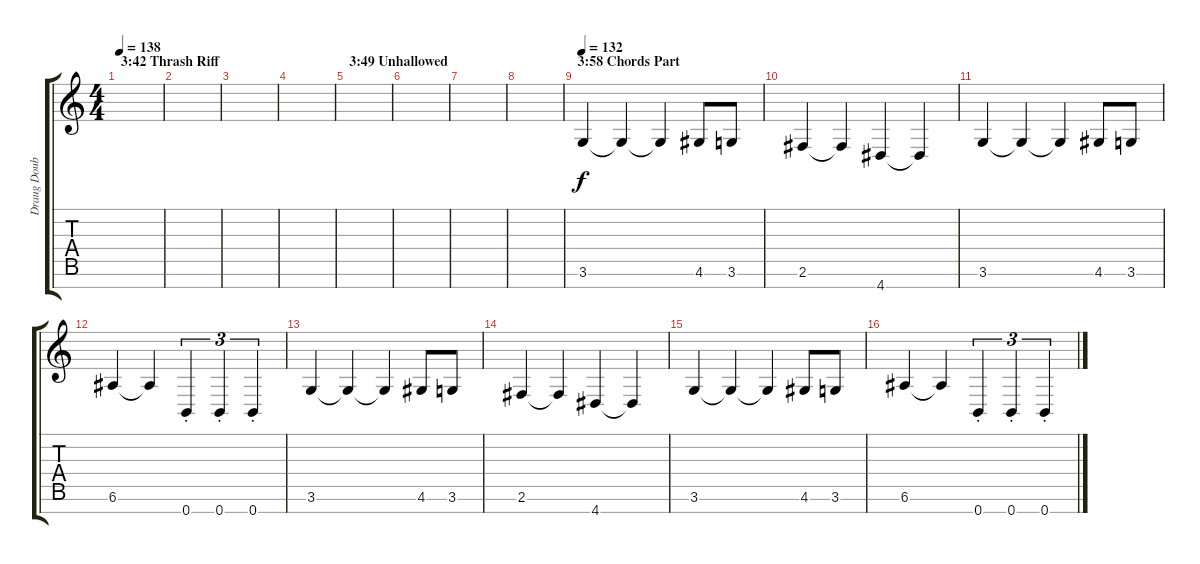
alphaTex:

\track ("Draug Double" "Draug Doub") {instrument electricbasspick}
\staff {score tabs}
\tuning (E4 B3 G3 D3 A2 E2 B1) {hide}
\ts (4 4)
\section ("" "3:42 Thrash Riff")
\tempo 138
\clef g2
\ks c
|
|
|
|
\section ("" "3:49 Unhallowed")
|
|
|
|
\section ("" "3:58 Chords Part")
\tempo 132
3.6.4 3.6{t}.4 3.6{t}.4 4.6.8 3.6.8 |
2.6.4 2.6{t}.4 4.7.4 4.7{t}.4 |
3.6.4 3.6{t}.4 3.6{t}.4 4.6.8 3.6.8 |
6.6.4 6.6{t}.4 0.7{st}.4{tu (3 2)} 0.7{st}.4{tu (3 2)} 0.7{st}.4{tu (3 2)} |
3.6.4 3.6{t}.4 3.6{t}.4 4.6.8 3.6.8 |
2.6.4 2.6{t}.4 4.7.4 4.7{t}.4 |
3.6.4 3.6{t}.4 3.6{t}.4 4.6.8 3.6.8 |
6.6.4 6.6{t}.4 0.7{st}.4{tu (3 2)} 0.7{st}.4{tu (3 2)} 0.7{st}.4{tu (3 2)}
